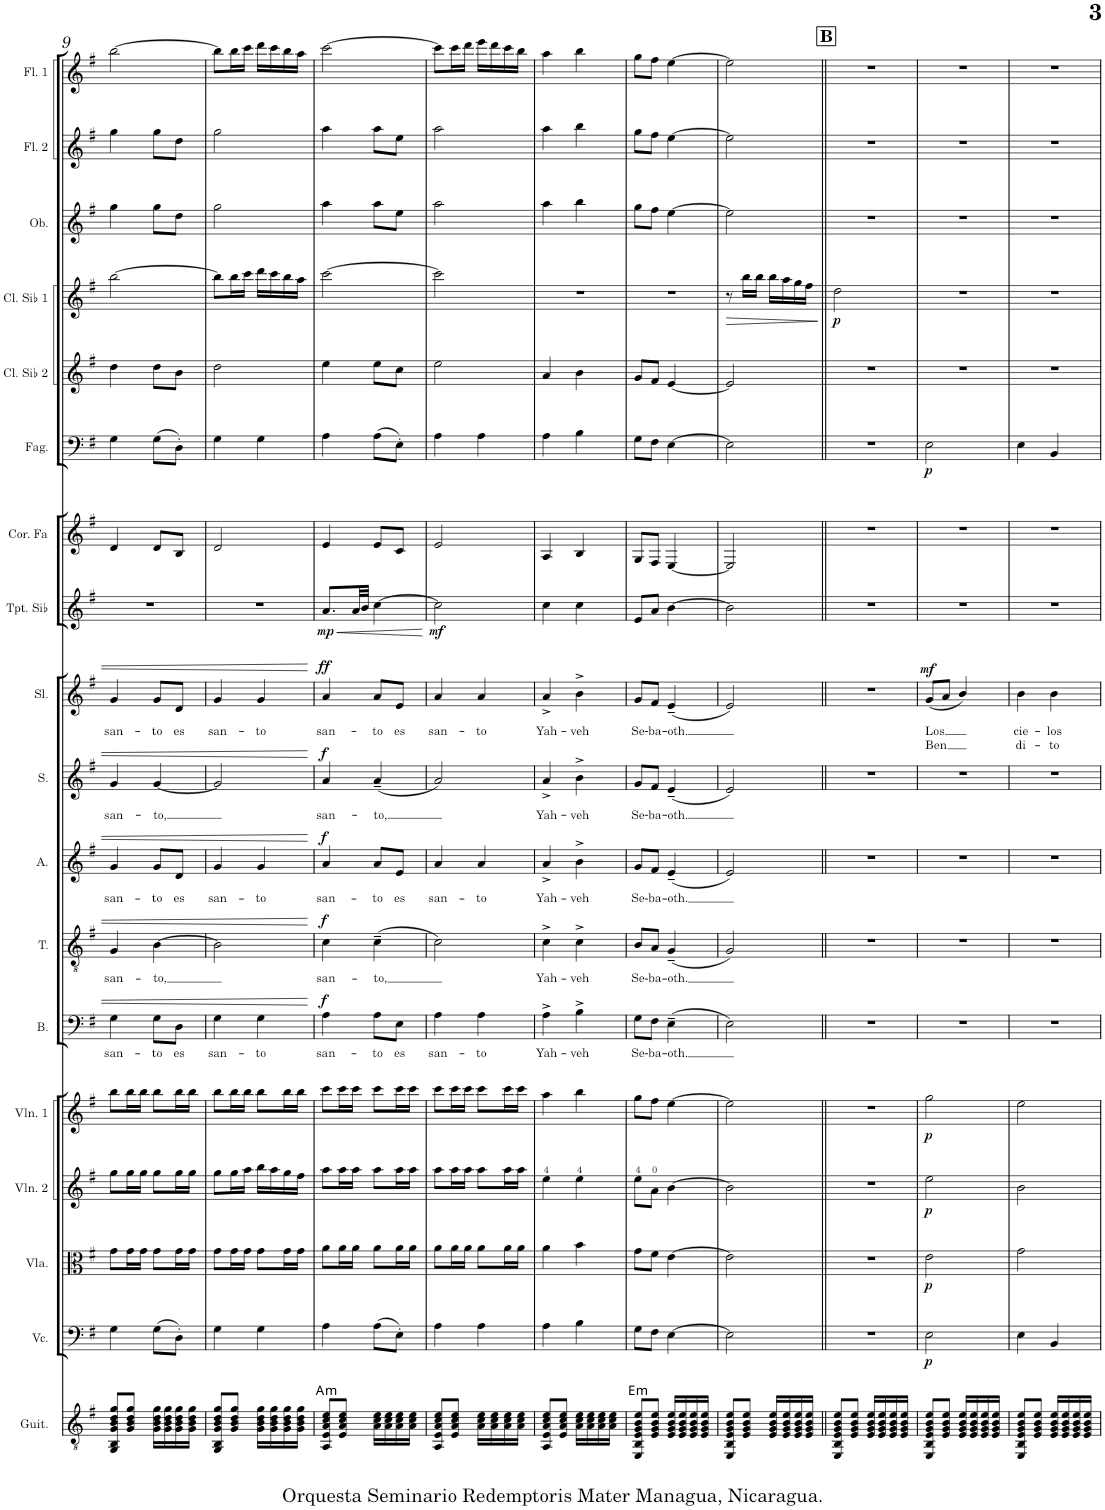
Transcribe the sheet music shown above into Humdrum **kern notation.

**kern	**harte	**kern	**dynam	**kern	**dynam	**kern	**dynam	**kern	**dynam	**kern	**text	**dynam	**kern	**text	**dynam	**kern	**text	**dynam	**kern	**text	**dynam	**kern	**text	**text	**dynam	**kern	**dynam	**kern	**kern	**dynam	**kern	**kern	**dynam	**kern	**kern	**kern
*part18	*part18	*part17	*part17	*part16	*part16	*part15	*part15	*part14	*part14	*part13	*part13	*part13	*part12	*part12	*part12	*part11	*part11	*part11	*part10	*part10	*part10	*part9	*part9	*part9	*part9	*part8	*part8	*part7	*part6	*part6	*part5	*part4	*part4	*part3	*part2	*part1
*staff18	*	*staff17	*staff17	*staff16	*staff16	*staff15	*staff15	*staff14	*staff14	*staff13	*staff13	*staff13	*staff12	*staff12	*staff12	*staff11	*staff11	*staff11	*staff10	*staff10	*staff10	*staff9	*staff9	*staff9	*staff9	*staff8	*staff8	*staff7	*staff6	*staff6	*staff5	*staff4	*staff4	*staff3	*staff2	*staff1
*I"Guitarra clásica	*	*I"Violonchelo	*	*I"Viola	*	*I"Violín 2	*	*I"Violín 1	*	*I"Bajo	*	*	*I"Tenor	*	*	*I"Alto	*	*	*I"Soprano	*	*	*I"Solista	*	*	*	*I"Trompeta en Sib	*	*I"Corno en Fa	*I"Fagot	*	*I"Clarinete en Sib 2	*I"Clarinete en Sib 1	*	*I"Oboe	*I"Flauta 2	*I"Flauta 1
*I'Guit.	*	*I'Vc.	*	*I'Vla.	*	*I'Vln. 2	*	*I'Vln. 1	*	*I'B.	*	*	*I'T.	*	*	*I'A.	*	*	*I'S.	*	*	*I'Sl.	*	*	*	*I'Tpt. Sib	*	*I'Cor. Fa	*I'Fag.	*	*I'Cl. Sib 2	*I'Cl. Sib 1	*	*I'Ob.	*I'Fl. 2	*I'Fl. 1
!!LO:PB:g=z
*clefGv2	*	*clefF4	*	*clefC3	*	*clefG2	*	*clefG2	*	*clefF4	*	*	*clefGv2	*	*	*clefG2	*	*	*clefG2	*	*	*clefG2	*	*	*	*clefG2	*	*clefG2	*clefF4	*	*clefG2	*clefG2	*	*clefG2	*clefG2	*clefG2
*	*	*	*	*	*	*	*	*	*	*	*	*	*	*	*	*	*	*	*	*	*	*	*	*	*	*Trd1c2	*	*Trd4c7	*	*	*Trd1c2	*Trd1c2	*	*	*	*
*k[f#]	*	*k[f#]	*	*k[f#]	*	*k[f#]	*	*k[f#]	*	*k[f#]	*	*	*k[f#]	*	*	*k[f#]	*	*	*k[f#]	*	*	*k[f#]	*	*	*	*k[f#]	*	*k[f#]	*k[f#]	*	*k[f#]	*k[f#]	*	*k[f#]	*k[f#]	*k[f#]
*M2/4	*	*M2/4	*	*M2/4	*	*M2/4	*	*M2/4	*	*M2/4	*	*	*M2/4	*	*	*M2/4	*	*	*M2/4	*	*	*M2/4	*	*	*	*M2/4	*	*M2/4	*M2/4	*	*M2/4	*M2/4	*	*M2/4	*M2/4	*M2/4
=9	=9	=9	=9	=9	=9	=9	=9	=9	=9	=9	=9	=9	=9	=9	=9	=9	=9	=9	=9	=9	=9	=9	=9	=9	=9	=9	=9	=9	=9	=9	=9	=9	=9	=9	=9	=9
!	!	!	!	!	!	!	!	!	!	!	!LO:LY:b	!	!	!LO:LY:b	!	!	!LO:LY:b	!	!	!LO:LY:b	!	!	!LO:LY:b	!	!	!	!	!	!	!	!	!	!	!	!	!
8GG/ 8BB/ 8G/ 8B/ 8d/ 8g/L	.	4G\	.	8g\L	.	8gg\L	.	8bb\L	.	4G\	san-	.	4G/	san-	.	4g/	san-	.	4g/	san-	.	4g/	san-	.	.	2r	.	4d/	4G\	.	4dd\	[2bb\	.	4gg\	4gg\	[2bb\
8G/ 8B/ 8d/ 8g/J	.	.	.	16g\L	.	16gg\L	.	16bb\L	.	.	.	.	.	.	.	.	.	.	.	.	.	.	.	.	.	.	.	.	.	.	.	.	.	.	.	.
.	.	.	.	16g\JJ	.	16gg\JJ	.	16bb\JJ	.	.	.	.	.	.	.	.	.	.	.	.	.	.	.	.	.	.	.	.	.	.	.	.	.	.	.	.
!	!	!	!	!	!	!	!	!	!	!	!LO:LY:b	!	!	!LO:LY:b	!	!	!LO:LY:b	!	!	!LO:LY:b	!	!	!LO:LY:b	!	!	!	!	!	!	!	!	!	!	!	!	!
16G\ 16B\ 16d\ 16g\LL	.	(8G\L	.	8g\L	.	8gg\L	.	8bb\L	.	8G\L	-to	.	[4B\	-to,	.	8g/L	-to	.	[4g/	-to,	.	8g/L	-to	.	.	.	.	8d/L	(8G\L	.	8dd\L	.	.	8gg\L	8gg\L	.
16G\ 16B\ 16d\ 16g\	.	.	.	.	.	.	.	.	.	.	.	.	.	.	.	.	.	.	.	.	.	.	.	.	.	.	.	.	.	.	.	.	.	.	.	.
!	!	!	!	!	!	!	!	!	!	!	!LO:LY:b	!	!	!	!	!	!LO:LY:b	!	!	!	!	!	!LO:LY:b	!	!	!	!	!	!	!	!	!	!	!	!	!
16G\ 16B\ 16d\ 16g\	.	8D'\J)	.	16g\L	.	16gg\L	.	16bb\L	.	8D\J	es	.	.	.	.	8d/J	es	.	.	.	.	8d/J	es	.	.	.	.	8B/J	8D'\J)	.	8b\J	.	.	8dd\J	8dd\J	.
16G\ 16B\ 16d\ 16g\JJ	.	.	.	16g\JJ	.	16gg\JJ	.	16bb\JJ	.	.	.	.	.	.	.	.	.	.	.	.	.	.	.	.	.	.	.	.	.	.	.	.	.	.	.	.
=10	=10	=10	=10	=10	=10	=10	=10	=10	=10	=10	=10	=10	=10	=10	=10	=10	=10	=10	=10	=10	=10	=10	=10	=10	=10	=10	=10	=10	=10	=10	=10	=10	=10	=10	=10	=10
!	!	!	!	!	!	!	!	!	!	!	!LO:LY:b	!	!	!	!	!	!LO:LY:b	!	!	!	!	!	!LO:LY:b	!	!	!	!	!	!	!	!	!	!	!	!	!
8GG/ 8BB/ 8G/ 8B/ 8d/ 8g/L	.	4G\	.	8g\L	.	8gg\L	.	8bb\L	.	4G\	san-	.	2B\]	.	.	4g/	san-	.	2g/]	.	.	4g/	san-	.	.	2r	.	2d/	4G\	.	2dd\	8bb\L]	.	2gg\	2gg\	8bb\L]
8G/ 8B/ 8d/ 8g/J	.	.	.	16g\L	.	16gg\L	.	16bb\L	.	.	.	.	.	.	.	.	.	.	.	.	.	.	.	.	.	.	.	.	.	.	.	16bb\L	.	.	.	16bb\L
.	.	.	.	16g\JJ	.	16aa\JJ	.	16bb\JJ	.	.	.	.	.	.	.	.	.	.	.	.	.	.	.	.	.	.	.	.	.	.	.	16ccc\JJ	.	.	.	16ccc\JJ
!	!	!	!	!	!	!	!	!	!	!	!LO:LY:b	!	!	!	!	!	!LO:LY:b	!	!	!	!	!	!LO:LY:b	!	!	!	!	!	!	!	!	!	!	!	!	!
16G\ 16B\ 16d\ 16g\LL	.	4G\	.	8g\L	.	16bb\LL	.	8bb\L	.	4G\	-to	.	.	.	.	4g/	-to	.	.	.	.	4g/	-to	.	.	.	.	.	4G\	.	.	16ddd\LL	.	.	.	16ddd\LL
16G\ 16B\ 16d\ 16g\	.	.	.	.	.	16aa\	.	.	.	.	.	.	.	.	.	.	.	.	.	.	.	.	.	.	.	.	.	.	.	.	.	16ccc\	.	.	.	16ccc\
16G\ 16B\ 16d\ 16g\	.	.	.	16g\L	.	16gg\	.	16bb\L	.	.	.	.	.	.	.	.	.	.	.	.	.	.	.	.	.	.	.	.	.	.	.	16bb\	.	.	.	16bb\
16G\ 16B\ 16d\ 16g\JJ	.	.	.	16g\JJ	.	16ff#\JJ	.	16bb\JJ	.	.	.	.	.	.	.	.	.	.	.	.	.	.	.	.	.	.	.	.	.	.	.	16aa\JJ	.	.	.	16aa\JJ
=11	=11	=11	=11	=11	=11	=11	=11	=11	=11	=11	=11	=11	=11	=11	=11	=11	=11	=11	=11	=11	=11	=11	=11	=11	=11	=11	=11	=11	=11	=11	=11	=11	=11	=11	=11	=11
!	!	!	!	!	!	!	!	!	!	!	!LO:LY:b	!LO:DY:a	!	!LO:LY:b	!LO:DY:a	!	!LO:LY:b	!LO:DY:a	!	!LO:LY:b	!LO:DY:a	!	!LO:LY:b	!	!LO:DY:a	!	!LO:HP:b	!	!	!	!	!	!	!	!	!
!	!LO:H:kt=m	!	!	!	!	!	!	!	!	!	!	!	!	!	!	!	!	!	!	!	!	!	!	!	!	!	!LO:DY:n=1:b	!	!	!	!	!	!	!	!	!
8AA/ 8E/ 8A/ 8c/ 8e/L	A:min	4A\	.	8a\L	.	8aa\L	.	8ccc\L	.	4A\	san-	f	4c\	san-	f	4a/	san-	f	4a/	san-	f	4a/	san-	.	ff	8.a/L	< mp	4e/	4A\	.	4ee\	[2ccc\	.	4aa\	4aa\	[2ccc\
8E/ 8A/ 8c/ 8e/J	.	.	.	16a\L	.	16aa\L	.	16ccc\L	.	.	.	.	.	.	.	.	.	.	.	.	.	.	.	.	.	.	.	.	.	.	.	.	.	.	.	.
.	.	.	.	16a\JJ	.	16aa\JJ	.	16ccc\JJ	.	.	.	.	.	.	.	.	.	.	.	.	.	.	.	.	.	32a/LL	.	.	.	.	.	.	.	.	.	.
.	.	.	.	.	.	.	.	.	.	.	.	.	.	.	.	.	.	.	.	.	.	.	.	.	.	32b/JJJ	.	.	.	.	.	.	.	.	.	.
!	!	!	!	!	!	!	!	!	!	!	!LO:LY:b	!	!	!LO:LY:b	!	!	!LO:LY:b	!	!	!LO:LY:b	!	!	!LO:LY:b	!	!	!	!	!	!	!	!	!	!	!	!	!
16A\ 16c\ 16e\LL	.	(8A\L	.	8a\L	.	8aa\L	.	8ccc\L	.	8A\L	-to	.	(4c~\	-to,	.	8a/L	-to	.	(4a~/	-to,	.	8a/L	-to	.	.	[4cc\	.	8e/L	(8A\L	.	8ee\L	.	.	8aa\L	8aa\L	.
16A\ 16c\ 16e\	.	.	.	.	.	.	.	.	.	.	.	.	.	.	.	.	.	.	.	.	.	.	.	.	.	.	.	.	.	.	.	.	.	.	.	.
!	!	!	!	!	!	!	!	!	!	!	!LO:LY:b	!	!	!	!	!	!LO:LY:b	!	!	!	!	!	!LO:LY:b	!	!	!	!	!	!	!	!	!	!	!	!	!
16A\ 16c\ 16e\	.	8E'\J)	.	16a\L	.	16aa\L	.	16ccc\L	.	8E\J	es	.	.	.	.	8e/J	es	.	.	.	.	8e/J	es	.	.	.	.	8c/J	8E'\J)	.	8cc\J	.	.	8ee\J	8ee\J	.
16A\ 16c\ 16e\JJ	.	.	.	16a\JJ	.	16aa\JJ	.	16ccc\JJ	.	.	.	.	.	.	.	.	.	.	.	.	.	.	.	.	.	.	.	.	.	.	.	.	.	.	.	.
.	.	.	.	.	.	.	.	.	.	.	.	.	.	.	.	.	.	.	.	.	.	.	.	.	.	.	[	.	.	.	.	.	.	.	.	.
=12	=12	=12	=12	=12	=12	=12	=12	=12	=12	=12	=12	=12	=12	=12	=12	=12	=12	=12	=12	=12	=12	=12	=12	=12	=12	=12	=12	=12	=12	=12	=12	=12	=12	=12	=12	=12
!	!	!	!	!	!	!	!	!	!	!	!LO:LY:b	!	!	!	!	!	!LO:LY:b	!	!	!	!	!	!LO:LY:b	!	!	!	!LO:DY:b	!	!	!	!	!	!	!	!	!
8AA/ 8E/ 8A/ 8c/ 8e/L	.	4A\	.	8a\L	.	8aa\L	.	8ccc\L	.	4A\	san-	.	2c\)	.	.	4a/	san-	.	2a/)	.	.	4a/	san-	.	.	2cc\]	mf	2e/	4A\	.	2ee\	2ccc\]	.	2aa\	2aa\	8ccc\L]
8E/ 8A/ 8c/ 8e/J	.	.	.	16a\L	.	16aa\L	.	16ccc\L	.	.	.	.	.	.	.	.	.	.	.	.	.	.	.	.	.	.	.	.	.	.	.	.	.	.	.	16ccc\L
.	.	.	.	16a\JJ	.	16aa\JJ	.	16ccc\JJ	.	.	.	.	.	.	.	.	.	.	.	.	.	.	.	.	.	.	.	.	.	.	.	.	.	.	.	16ddd\JJ
!	!	!	!	!	!	!	!	!	!	!	!LO:LY:b	!	!	!	!	!	!LO:LY:b	!	!	!	!	!	!LO:LY:b	!	!	!	!	!	!	!	!	!	!	!	!	!
16A\ 16c\ 16e\LL	.	4A\	.	8a\L	.	8aa\L	.	8ccc\L	.	4A\	-to	.	.	.	.	4a/	-to	.	.	.	.	4a/	-to	.	.	.	.	.	4A\	.	.	.	.	.	.	16eee\LL
16A\ 16c\ 16e\	.	.	.	.	.	.	.	.	.	.	.	.	.	.	.	.	.	.	.	.	.	.	.	.	.	.	.	.	.	.	.	.	.	.	.	16ddd\
16A\ 16c\ 16e\	.	.	.	16a\L	.	16aa\L	.	16ccc\L	.	.	.	.	.	.	.	.	.	.	.	.	.	.	.	.	.	.	.	.	.	.	.	.	.	.	.	16ccc\
16A\ 16c\ 16e\JJ	.	.	.	16a\JJ	.	16aa\JJ	.	16ccc\JJ	.	.	.	.	.	.	.	.	.	.	.	.	.	.	.	.	.	.	.	.	.	.	.	.	.	.	.	16bb\JJ
=13	=13	=13	=13	=13	=13	=13	=13	=13	=13	=13	=13	=13	=13	=13	=13	=13	=13	=13	=13	=13	=13	=13	=13	=13	=13	=13	=13	=13	=13	=13	=13	=13	=13	=13	=13	=13
!	!	!	!	!	!	!	!	!	!	!	!LO:LY:b	!	!	!LO:LY:b	!	!	!LO:LY:b	!	!	!LO:LY:b	!	!	!LO:LY:b	!	!	!	!	!	!	!	!	!	!	!	!	!
8AA/ 8E/ 8A/ 8c/ 8e/L	.	4A\	.	4a\	.	4ee\	.	4aa\	.	4A^\	Yah-	.	4c^\	Yah-	.	4a^/	Yah-	.	4a^/	Yah-	.	4a^/	Yah-	.	.	4cc\	.	4A/	4A\	.	4a/	2r	.	4aa\	4aa\	4aa\
8E/ 8A/ 8c/ 8e/J	.	.	.	.	.	.	.	.	.	.	.	.	.	.	.	.	.	.	.	.	.	.	.	.	.	.	.	.	.	.	.	.	.	.	.	.
!	!	!	!	!	!	!	!	!	!	!	!LO:LY:b	!	!	!LO:LY:b	!	!	!LO:LY:b	!	!	!LO:LY:b	!	!	!LO:LY:b	!	!	!	!	!	!	!	!	!	!	!	!	!
16A\ 16c\ 16e\LL	.	4B\	.	4b\	.	4ee\	.	4bb\	.	4B^\	-veh	.	4c^\	-veh	.	4b^\	-veh	.	4b^\	-veh	.	4b^\	-veh	.	.	4cc\	.	4B/	4B\	.	4b\	.	.	4bb\	4bb\	4bb\
16A\ 16c\ 16e\	.	.	.	.	.	.	.	.	.	.	.	.	.	.	.	.	.	.	.	.	.	.	.	.	.	.	.	.	.	.	.	.	.	.	.	.
16A\ 16c\ 16e\	.	.	.	.	.	.	.	.	.	.	.	.	.	.	.	.	.	.	.	.	.	.	.	.	.	.	.	.	.	.	.	.	.	.	.	.
16A\ 16c\ 16e\JJ	.	.	.	.	.	.	.	.	.	.	.	.	.	.	.	.	.	.	.	.	.	.	.	.	.	.	.	.	.	.	.	.	.	.	.	.
=14	=14	=14	=14	=14	=14	=14	=14	=14	=14	=14	=14	=14	=14	=14	=14	=14	=14	=14	=14	=14	=14	=14	=14	=14	=14	=14	=14	=14	=14	=14	=14	=14	=14	=14	=14	=14
!	!LO:H:kt=m	!	!	!	!	!	!	!	!	!	!LO:LY:b	!	!	!LO:LY:b	!	!	!LO:LY:b	!	!	!LO:LY:b	!	!	!LO:LY:b	!	!	!	!	!	!	!	!	!	!	!	!	!
8EE/ 8BB/ 8E/ 8G/ 8B/ 8e/L	E:min	8G\L	.	8g\L	.	8ee\L	.	8gg\L	.	8G\L	Se-	.	8B/L	Se-	.	8g/L	Se-	.	8g/L	Se-	.	8g/L	Se-	.	.	8e/L	.	8G/L	8G\L	.	8g/L	2r	.	8gg\L	8gg\L	8gg\L
!	!	!	!	!	!	!	!	!	!	!	!LO:LY:b	!	!	!LO:LY:b	!	!	!LO:LY:b	!	!	!LO:LY:b	!	!	!LO:LY:b	!	!	!	!	!	!	!	!	!	!	!	!	!
8E/ 8G/ 8B/ 8e/J	.	8F#\J	.	8f#\J	.	8a\J	.	8ff#\J	.	8F#\J	-ba-	.	8A/J	-ba-	.	8f#/J	-ba-	.	8f#/J	-ba-	.	8f#/J	-ba-	.	.	8a/J	.	8F#/J	8F#\J	.	8f#/J	.	.	8ff#\J	8ff#\J	8ff#\J
!	!	!	!	!	!	!	!	!	!	!	!LO:LY:b	!	!	!LO:LY:b	!	!	!LO:LY:b	!	!	!LO:LY:b	!	!	!LO:LY:b	!	!	!	!	!	!	!	!	!	!	!	!	!
16E/ 16G/ 16B/ 16e/LL	.	[4E\	.	[4e\	.	[4b\	.	[4ee\	.	(4E~\	-oth.	.	(4G~/	-oth.	.	(4e~/	-oth.	.	(4e~/	-oth.	.	(4e~/	-oth.	.	.	[4b\	.	[4E/	[4E\	.	[4e/	.	.	[4ee\	[4ee\	[4ee\
16E/ 16G/ 16B/ 16e/	.	.	.	.	.	.	.	.	.	.	.	.	.	.	.	.	.	.	.	.	.	.	.	.	.	.	.	.	.	.	.	.	.	.	.	.
16E/ 16G/ 16B/ 16e/	.	.	.	.	.	.	.	.	.	.	.	.	.	.	.	.	.	.	.	.	.	.	.	.	.	.	.	.	.	.	.	.	.	.	.	.
16E/ 16G/ 16B/ 16e/JJ	.	.	.	.	.	.	.	.	.	.	.	.	.	.	.	.	.	.	.	.	.	.	.	.	.	.	.	.	.	.	.	.	.	.	.	.
=15	=15	=15	=15	=15	=15	=15	=15	=15	=15	=15	=15	=15	=15	=15	=15	=15	=15	=15	=15	=15	=15	=15	=15	=15	=15	=15	=15	=15	=15	=15	=15	=15	=15	=15	=15	=15
!	!	!	!	!	!	!	!	!	!	!	!	!	!	!	!	!	!	!	!	!	!	!	!	!	!	!	!	!	!	!	!	!	!LO:HP:b	!	!	!
8EE/ 8BB/ 8E/ 8G/ 8B/ 8e/L	.	2E\]	.	2e\]	.	2b\]	.	2ee\]	.	2E\)	.	.	2G/)	.	.	2e/)	.	.	2e/)	.	.	2e/)	.	.	.	2b\]	.	2E/]	2E\]	.	2e/]	8r	>	2ee\]	2ee\]	2ee\]
8E/ 8G/ 8B/ 8e/J	.	.	.	.	.	.	.	.	.	.	.	.	.	.	.	.	.	.	.	.	.	.	.	.	.	.	.	.	.	.	.	16bb\LL	.	.	.	.
.	.	.	.	.	.	.	.	.	.	.	.	.	.	.	.	.	.	.	.	.	.	.	.	.	.	.	.	.	.	.	.	16bb\JJ	.	.	.	.
16E/ 16G/ 16B/ 16e/LL	.	.	.	.	.	.	.	.	.	.	.	.	.	.	.	.	.	.	.	.	.	.	.	.	.	.	.	.	.	.	.	16bb\LL	.	.	.	.
16E/ 16G/ 16B/ 16e/	.	.	.	.	.	.	.	.	.	.	.	.	.	.	.	.	.	.	.	.	.	.	.	.	.	.	.	.	.	.	.	16aa\	.	.	.	.
16E/ 16G/ 16B/ 16e/	.	.	.	.	.	.	.	.	.	.	.	.	.	.	.	.	.	.	.	.	.	.	.	.	.	.	.	.	.	.	.	16gg\	.	.	.	.
16E/ 16G/ 16B/ 16e/JJ	.	.	.	.	.	.	.	.	.	.	.	.	.	.	.	.	.	.	.	.	.	.	.	.	.	.	.	.	.	.	.	16ff#\JJ	.	.	.	.
.	.	.	.	.	.	.	.	.	.	.	.	.	.	.	.	.	.	.	.	.	.	.	.	.	.	.	.	.	.	.	.	.	]	.	.	.
!!LO:REH:place=s1:a:B:cj:fs=14:t=B
=16||	=16||	=16||	=16||	=16||	=16||	=16||	=16||	=16||	=16||	=16||	=16||	=16||	=16||	=16||	=16||	=16||	=16||	=16||	=16||	=16||	=16||	=16||	=16||	=16||	=16||	=16||	=16||	=16||	=16||	=16||	=16||	=16||	=16||	=16||	=16||	=16||
!	!	!	!	!	!	!	!	!	!	!	!	!	!	!	!	!	!	!	!	!	!	!	!	!	!	!	!	!	!	!	!	!	!LO:DY:b	!	!	!
8EE/ 8BB/ 8E/ 8G/ 8B/ 8e/L	.	2r	.	2r	.	2r	.	2r	.	2r	.	.	2r	.	.	2r	.	.	2r	.	.	2r	.	.	.	2r	.	2r	2r	.	2r	2dd\	p	2r	2r	2r
8E/ 8G/ 8B/ 8e/J	.	.	.	.	.	.	.	.	.	.	.	.	.	.	.	.	.	.	.	.	.	.	.	.	.	.	.	.	.	.	.	.	.	.	.	.
16E/ 16G/ 16B/ 16e/LL	.	.	.	.	.	.	.	.	.	.	.	.	.	.	.	.	.	.	.	.	.	.	.	.	.	.	.	.	.	.	.	.	.	.	.	.
16E/ 16G/ 16B/ 16e/	.	.	.	.	.	.	.	.	.	.	.	.	.	.	.	.	.	.	.	.	.	.	.	.	.	.	.	.	.	.	.	.	.	.	.	.
16E/ 16G/ 16B/ 16e/	.	.	.	.	.	.	.	.	.	.	.	.	.	.	.	.	.	.	.	.	.	.	.	.	.	.	.	.	.	.	.	.	.	.	.	.
16E/ 16G/ 16B/ 16e/JJ	.	.	.	.	.	.	.	.	.	.	.	.	.	.	.	.	.	.	.	.	.	.	.	.	.	.	.	.	.	.	.	.	.	.	.	.
=17	=17	=17	=17	=17	=17	=17	=17	=17	=17	=17	=17	=17	=17	=17	=17	=17	=17	=17	=17	=17	=17	=17	=17	=17	=17	=17	=17	=17	=17	=17	=17	=17	=17	=17	=17	=17
!	!	!	!LO:DY:b	!	!LO:DY:b	!	!LO:DY:b	!	!LO:DY:b	!	!	!	!	!	!	!	!	!	!	!	!	!	!LO:LY:b	!LO:LY:b	!LO:DY:a	!	!	!	!	!LO:DY:b	!	!	!	!	!	!
8EE/ 8BB/ 8E/ 8G/ 8B/ 8e/L	.	2E\	p	2e\	p	2ee\	p	2gg\	p	2r	.	.	2r	.	.	2r	.	.	2r	.	.	(8g/L	Los	-Ben	mf	2r	.	2r	2E\	p	2r	2r	.	2r	2r	2r
8E/ 8G/ 8B/ 8e/J	.	.	.	.	.	.	.	.	.	.	.	.	.	.	.	.	.	.	.	.	.	8a/J	.	.	.	.	.	.	.	.	.	.	.	.	.	.
16E/ 16G/ 16B/ 16e/LL	.	.	.	.	.	.	.	.	.	.	.	.	.	.	.	.	.	.	.	.	.	4b/)	.	.	.	.	.	.	.	.	.	.	.	.	.	.
16E/ 16G/ 16B/ 16e/	.	.	.	.	.	.	.	.	.	.	.	.	.	.	.	.	.	.	.	.	.	.	.	.	.	.	.	.	.	.	.	.	.	.	.	.
16E/ 16G/ 16B/ 16e/	.	.	.	.	.	.	.	.	.	.	.	.	.	.	.	.	.	.	.	.	.	.	.	.	.	.	.	.	.	.	.	.	.	.	.	.
16E/ 16G/ 16B/ 16e/JJ	.	.	.	.	.	.	.	.	.	.	.	.	.	.	.	.	.	.	.	.	.	.	.	.	.	.	.	.	.	.	.	.	.	.	.	.
=18	=18	=18	=18	=18	=18	=18	=18	=18	=18	=18	=18	=18	=18	=18	=18	=18	=18	=18	=18	=18	=18	=18	=18	=18	=18	=18	=18	=18	=18	=18	=18	=18	=18	=18	=18	=18
!	!	!	!	!	!	!	!	!	!	!	!	!	!	!	!	!	!	!	!	!	!	!	!LO:LY:b	!LO:LY:b	!	!	!	!	!	!	!	!	!	!	!	!
8EE/ 8BB/ 8E/ 8G/ 8B/ 8e/L	.	4E\	.	2g\	.	2b\	.	2ee\	.	2r	.	.	2r	.	.	2r	.	.	2r	.	.	4b\	cie-	di-	.	2r	.	2r	4E\	.	2r	2r	.	2r	2r	2r
8E/ 8G/ 8B/ 8e/J	.	.	.	.	.	.	.	.	.	.	.	.	.	.	.	.	.	.	.	.	.	.	.	.	.	.	.	.	.	.	.	.	.	.	.	.
!	!	!	!	!	!	!	!	!	!	!	!	!	!	!	!	!	!	!	!	!	!	!	!LO:LY:b	!LO:LY:b	!	!	!	!	!	!	!	!	!	!	!	!
16E/ 16G/ 16B/ 16e/LL	.	4BB/	.	.	.	.	.	.	.	.	.	.	.	.	.	.	.	.	.	.	.	4b\	-los	-to	.	.	.	.	4BB/	.	.	.	.	.	.	.
16E/ 16G/ 16B/ 16e/	.	.	.	.	.	.	.	.	.	.	.	.	.	.	.	.	.	.	.	.	.	.	.	.	.	.	.	.	.	.	.	.	.	.	.	.
16E/ 16G/ 16B/ 16e/	.	.	.	.	.	.	.	.	.	.	.	.	.	.	.	.	.	.	.	.	.	.	.	.	.	.	.	.	.	.	.	.	.	.	.	.
16E/ 16G/ 16B/ 16e/JJ	.	.	.	.	.	.	.	.	.	.	.	.	.	.	.	.	.	.	.	.	.	.	.	.	.	.	.	.	.	.	.	.	.	.	.	.
=	=	=	=	=	=	=	=	=	=	=	=	=	=	=	=	=	=	=	=	=	=	=	=	=	=	=	=	=	=	=	=	=	=	=	=	=
*-	*-	*-	*-	*-	*-	*-	*-	*-	*-	*-	*-	*-	*-	*-	*-	*-	*-	*-	*-	*-	*-	*-	*-	*-	*-	*-	*-	*-	*-	*-	*-	*-	*-	*-	*-	*-
